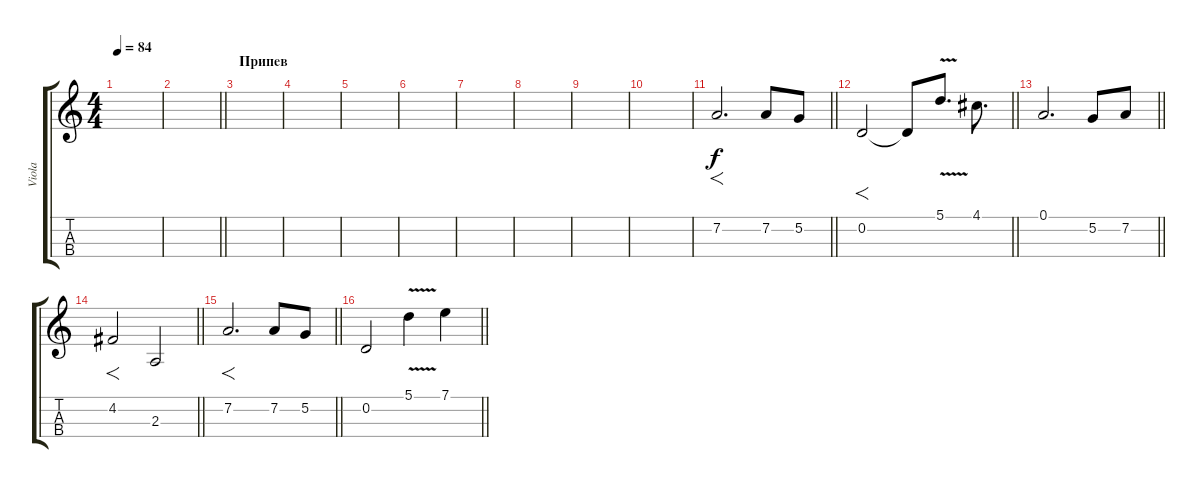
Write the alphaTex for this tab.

\track ("Viola" "Viola") {instrument viola}
\staff {score tabs}
\tuning (A4 D4 G3 C3) {hide}
\ts (4 4)
\tempo 84
\clef g2
\ks c
|
\barLineRight lightlight
|
\section ("" "Припев")
|
|
|
|
|
|
|
|
\barLineRight lightlight
7.2.2{f d} 7.2.8 5.2.8 |
\barLineRight lightlight
0.2.2{f} 0.2{t}.8 5.1{v}.8{d} 4.1.8{d} |
\barLineRight lightlight
0.1.2{d} 5.2.8 7.2.8 |
\barLineRight lightlight
4.2.2{f} 2.3.2 |
\barLineRight lightlight
7.2.2{f d} 7.2.8 5.2.8 |
\barLineRight lightlight
0.2.2 5.1{v}.4 7.1.4
